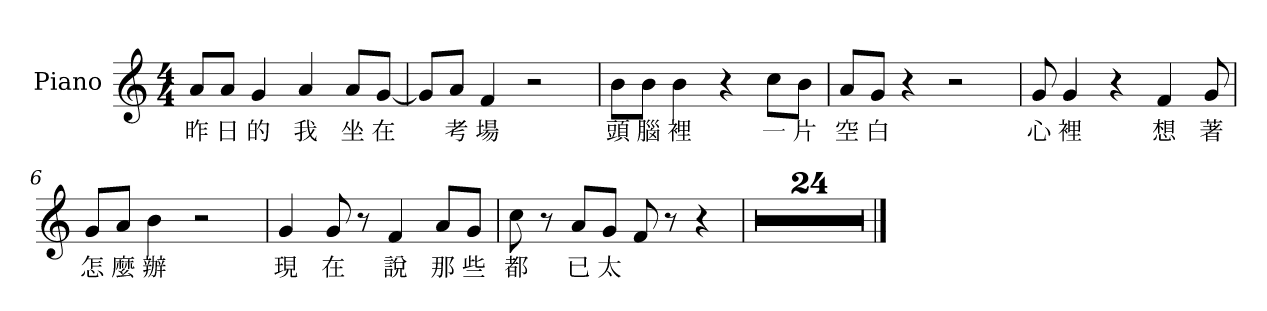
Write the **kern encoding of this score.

**kern	**text
*part1	*part1
*staff1	*staff1
*I"Piano	*
*I'Pno.	*
*clefG2	*
*k[]	*
*M4/4	*
=1	=1
!	!LO:LY:b
8a/L	昨
!	!LO:LY:b
8a/J	日
!	!LO:LY:b
4g/	的
!	!LO:LY:b
4a/	我
!	!LO:LY:b
8a/L	坐
!	!LO:LY:b
[8g/J	在
=2	=2
8g/L]	.
!	!LO:LY:b
8a/J	考
!	!LO:LY:b
4f/	場
2r	.
=3	=3
!	!LO:LY:b
8b\L	頭
!	!LO:LY:b
8b\J	腦
!	!LO:LY:b
4b\	裡
4r	.
!	!LO:LY:b
8cc\L	一
!	!LO:LY:b
8b\J	片
=4	=4
!	!LO:LY:b
8a/L	空
!	!LO:LY:b
8g/J	白
4r	.
2r	.
!!LO:LB:g=z
=5	=5
!	!LO:LY:b
8g/	心
!	!LO:LY:b
4g/	裡
4r	.
!	!LO:LY:b
4f/	想
!	!LO:LY:b
8g/	著
=6	=6
!	!LO:LY:b
8g/L	怎
!	!LO:LY:b
8a/J	麼
!	!LO:LY:b
4b\	辦
2r	.
=7	=7
!	!LO:LY:b
4g/	現
!	!LO:LY:b
8g/	在
8r	.
!	!LO:LY:b
4f/	說
!	!LO:LY:b
8a/L	那
!	!LO:LY:b
8g/J	些
=8	=8
!	!LO:LY:b
8cc\	都
8r	.
!	!LO:LY:b
8a/L	已
!	!LO:LY:b
8g/J	太
8f/	.
8r	.
4r	.
!!LO:LB:g=z
=9	=9
1r	.
=10	=10
1r	.
=11	=11
1r	.
=12	=12
1r	.
!!LO:LB:g=z
=13	=13
1r	.
=14	=14
1r	.
=15	=15
1r	.
=16	=16
1r	.
!!LO:LB:g=z
=17	=17
1r	.
=18	=18
1r	.
=19	=19
1r	.
=20	=20
1r	.
!!LO:LB:g=z
=21	=21
1r	.
=22	=22
1r	.
=23	=23
1r	.
=24	=24
1r	.
!!LO:LB:g=z
=25	=25
1r	.
=26	=26
1r	.
=27	=27
1r	.
=28	=28
1r	.
!!LO:LB:g=z
=29	=29
1r	.
=30	=30
1r	.
=31	=31
1r	.
=32	=32
1r	.
==	==
*-	*-
